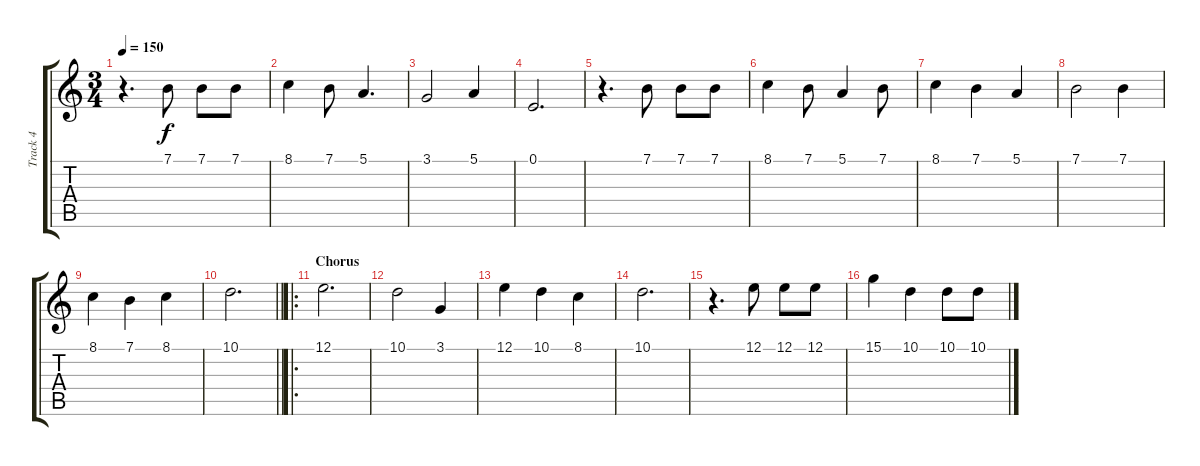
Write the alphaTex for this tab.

\track ("Track 4" "Track 4") {instrument synthstrings2}
\staff {score tabs}
\tuning (E4 B3 G3 D3 A2 E2) {hide}
\ts (3 4)
\tempo 150
\clef g2
\ks c
r.4{d dy f} 7.1.8 7.1.8 7.1.8 |
8.1.4 7.1.8 5.1.4{d} |
3.1.2 5.1.4 |
0.1.2{d} |
r.4{d} 7.1.8 7.1.8 7.1.8 |
8.1.4 7.1.8 5.1.4 7.1.8 |
8.1.4 7.1.4 5.1.4 |
7.1.2 7.1.4 |
8.1.4 7.1.4 8.1.4 |
\barLineRight lightlight
10.1.2{d} |
\ro
\section ("" "Chorus")
12.1.2{d} |
10.1.2 3.1.4 |
12.1.4 10.1.4 8.1.4 |
10.1.2{d} |
r.4{d} 12.1.8 12.1.8 12.1.8 |
15.1.4 10.1.4 10.1.8 10.1.8
